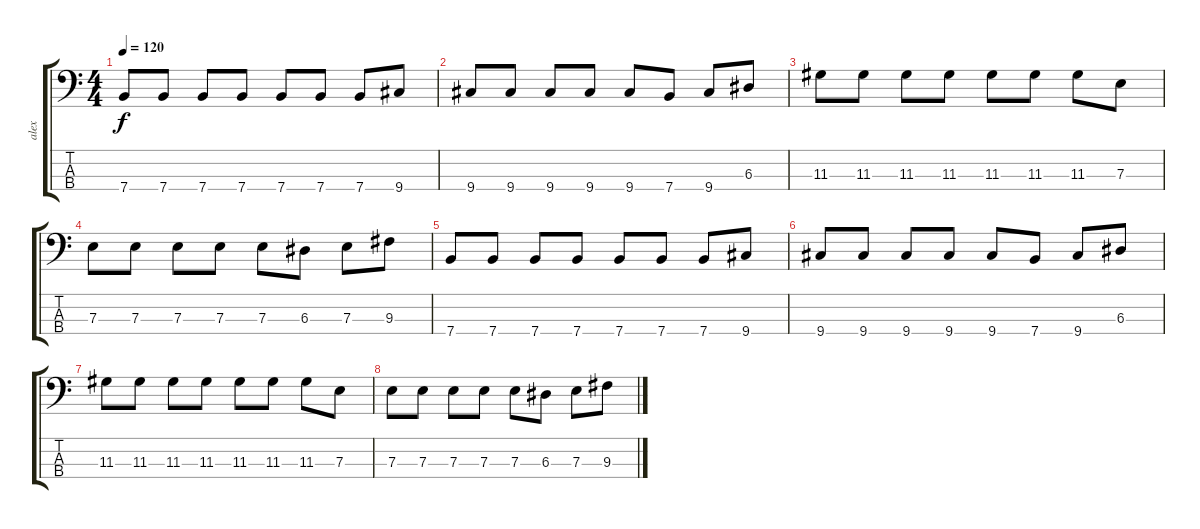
\track ("alex" "alex") {instrument electricbassfinger}
\staff {score tabs}
\tuning (G2 D2 A1 E1) {hide}
\ts (4 4)
\tempo 120
\clef f4
\ks c
7.4.8{dy f} 7.4.8 7.4.8 7.4.8 7.4.8 7.4.8 7.4.8 9.4.8 |
9.4.8 9.4.8 9.4.8 9.4.8 9.4.8 7.4.8 9.4.8 6.3.8 |
11.3.8 11.3.8 11.3.8 11.3.8 11.3.8 11.3.8 11.3.8 7.3.8 |
7.3.8 7.3.8 7.3.8 7.3.8 7.3.8 6.3.8 7.3.8 9.3.8 |
7.4.8 7.4.8 7.4.8 7.4.8 7.4.8 7.4.8 7.4.8 9.4.8 |
9.4.8 9.4.8 9.4.8 9.4.8 9.4.8 7.4.8 9.4.8 6.3.8 |
11.3.8 11.3.8 11.3.8 11.3.8 11.3.8 11.3.8 11.3.8 7.3.8 |
7.3.8 7.3.8 7.3.8 7.3.8 7.3.8 6.3.8 7.3.8 9.3.8
